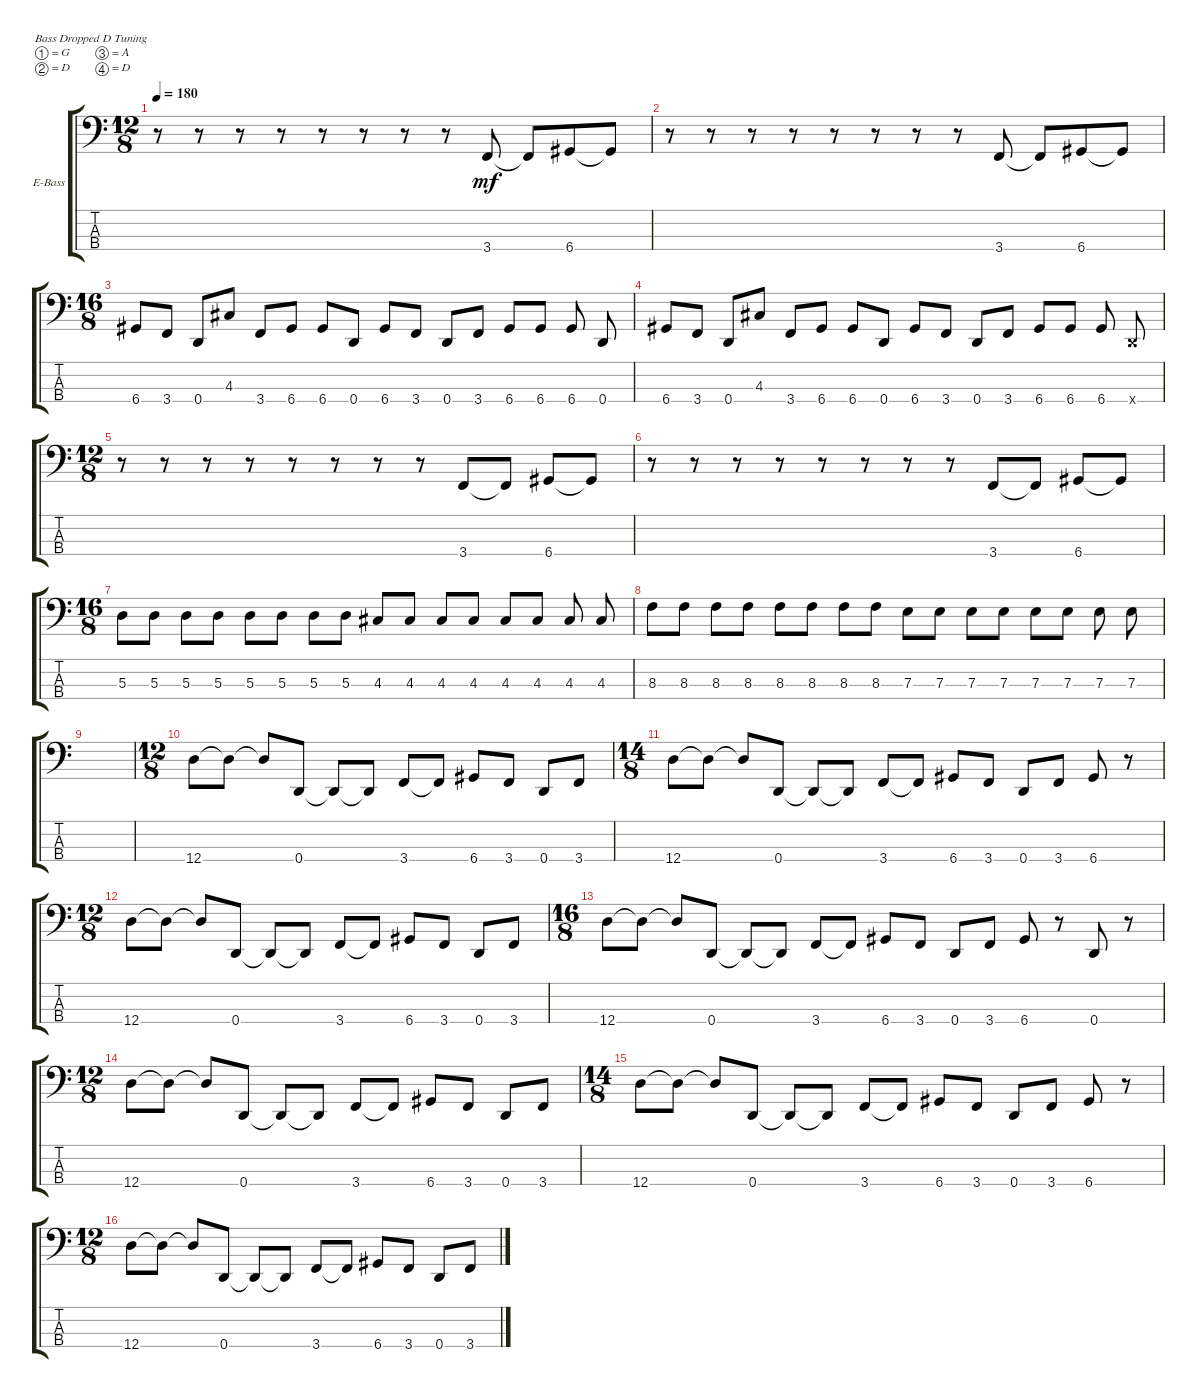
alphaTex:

\defaultSystemsLayout 4
\bracketExtendMode groupsimilarinstruments
\firstSystemTrackNameOrientation horizontal
\otherSystemsTrackNameOrientation horizontal
\track ("Electric Bass" "E-Bass") {instrument electricbassfinger}
\staff {score tabs}
\tuning (G2 D2 A1 D1)
\ts (12 8)
\tempo 180
\clef f4
\scale
0.487395
\ks c
r.8{dy mf} r.8 r.8 r.8 r.8 r.8 r.8 r.8 3.4.8 3.4{t}.8 6.4.8 6.4{t}.8 |
\scale
0.256303 r.8 r.8 r.8 r.8 r.8 r.8 r.8 r.8 3.4.8 3.4{t}.8 6.4.8 6.4{t}.8 |
\ts (16 8)
\beaming (8 2 2 2 2 2 2 2 1 1)
\scale
0.395904 6.4.8 3.4.8 0.4.8 4.3.8 3.4.8 6.4.8 6.4.8 0.4.8 6.4.8 3.4.8 0.4.8 3.4.8 6.4.8 6.4.8 6.4.8 0.4.8 |
\scale
0.208191 6.4.8 3.4.8 0.4.8 4.3.8 3.4.8 6.4.8 6.4.8 0.4.8 6.4.8 3.4.8 0.4.8 3.4.8 6.4.8 6.4.8 6.4.8 0.4{x}.8 |
\ts (12 8)
\scale
0.395904 r.8 r.8 r.8 r.8 r.8 r.8 r.8 r.8 3.4.8 3.4{t}.8 6.4.8 6.4{t}.8 |
\scale
0.256303 r.8 r.8 r.8 r.8 r.8 r.8 r.8 r.8 3.4.8 3.4{t}.8 6.4.8 6.4{t}.8 |
\ts (16 8)
\scale
0.487395 5.3.8 5.3.8 5.3.8 5.3.8 5.3.8 5.3.8 5.3.8 5.3.8 4.3.8 4.3.8 4.3.8 4.3.8 4.3.8 4.3.8 4.3.8 4.3.8 |
\scale
0.256303 8.3.8 8.3.8 8.3.8 8.3.8 8.3.8 8.3.8 8.3.8 8.3.8 7.3.8 7.3.8 7.3.8 7.3.8 7.3.8 7.3.8 7.3.8 7.3.8 |
\scale
0.208191 |
\ts (12 8)
\scale
0.395904 12.4.8 12.4{t}.8 12.4{t}.8 0.4.8 0.4{t}.8 0.4{t}.8 3.4.8 3.4{t}.8 6.4.8 3.4.8 0.4.8 3.4.8 |
\ts (14 8)
\scale
0.395904 12.4.8 12.4{t}.8 12.4{t}.8 0.4.8 0.4{t}.8 0.4{t}.8 3.4.8 3.4{t}.8 6.4.8 3.4.8 0.4.8 3.4.8 6.4.8 r.8 |
\ts (12 8)
\scale
0.333333 12.4.8 12.4{t}.8 12.4{t}.8 0.4.8 0.4{t}.8 0.4{t}.8 3.4.8 3.4{t}.8 6.4.8 3.4.8 0.4.8 3.4.8 |
\ts (16 8)
\scale
0.333333 12.4.8 12.4{t}.8 12.4{t}.8 0.4.8 0.4{t}.8 0.4{t}.8 3.4.8 3.4{t}.8 6.4.8 3.4.8 0.4.8 3.4.8 6.4.8 r.8 0.4.8 r.8 |
\ts (12 8)
\scale
0.333333 12.4.8 12.4{t}.8 12.4{t}.8 0.4.8 0.4{t}.8 0.4{t}.8 3.4.8 3.4{t}.8 6.4.8 3.4.8 0.4.8 3.4.8 |
\ts (14 8)
\scale
0.333333 12.4.8 12.4{t}.8 12.4{t}.8 0.4.8 0.4{t}.8 0.4{t}.8 3.4.8 3.4{t}.8 6.4.8 3.4.8 0.4.8 3.4.8 6.4.8 r.8 |
\ts (12 8)
\scale
0.333333 12.4.8 12.4{t}.8 12.4{t}.8 0.4.8 0.4{t}.8 0.4{t}.8 3.4.8 3.4{t}.8 6.4.8 3.4.8 0.4.8 3.4.8
